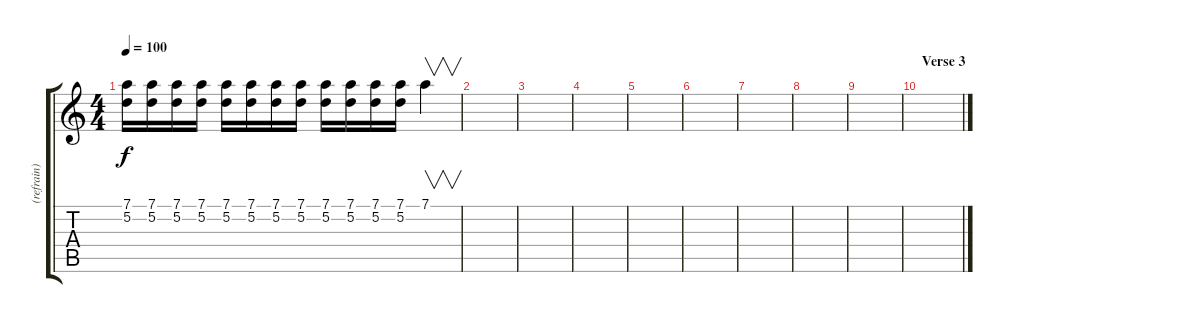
\track ("(refrain)" "(refrain)") {instrument overdrivenguitar}
\staff {score tabs}
\tuning (D4 A3 F3 C3 G2 D2) {hide}
\ts (4 4)
\tempo 100
\clef g2
\ks c
(7.1 5.2).16{dy f} (7.1 5.2).16 (7.1 5.2).16 (7.1 5.2).16 (7.1 5.2).16 (7.1 5.2).16 (7.1 5.2).16 (7.1 5.2).16 (7.1 5.2).16 (7.1 5.2).16 (7.1 5.2).16 (7.1 5.2).16 7.1.4{v} |
|
|
|
|
|
|
|
|
\section ("" "Verse 3")
